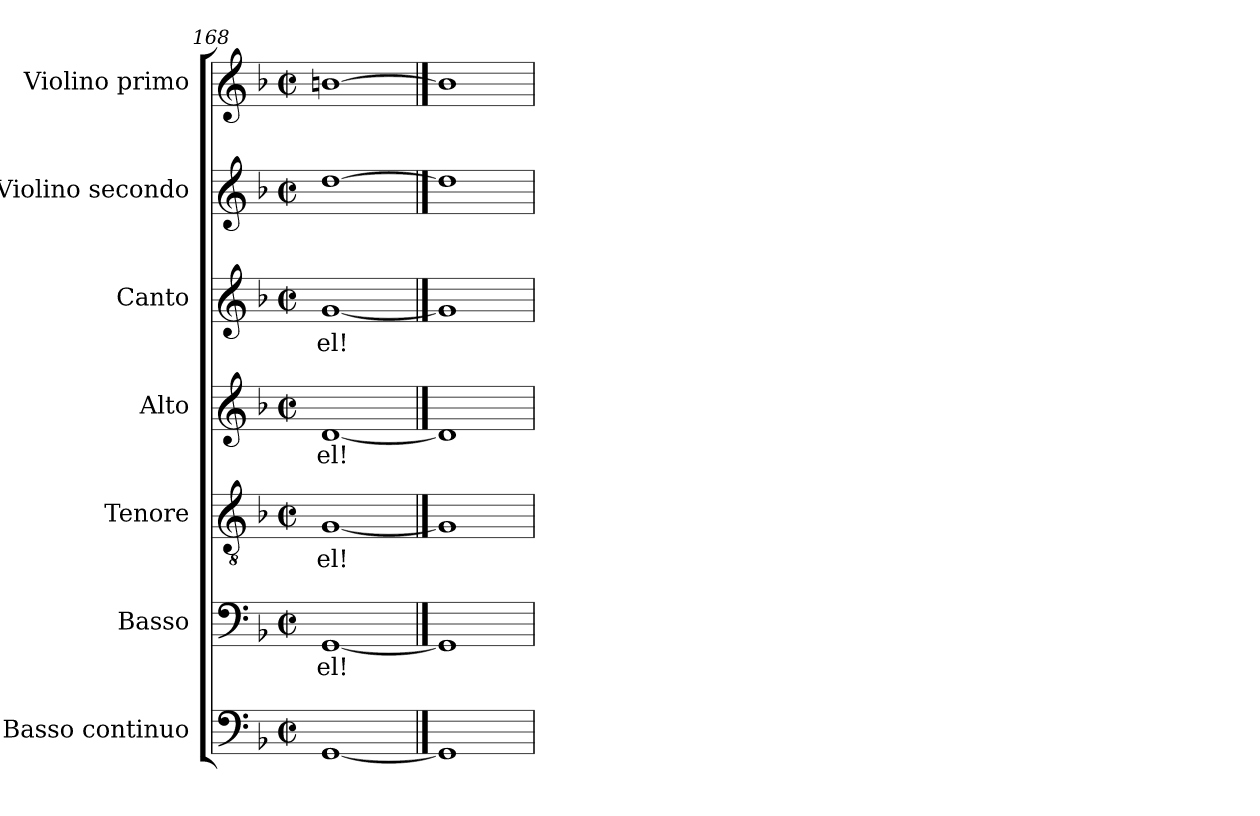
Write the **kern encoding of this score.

**kern	**kern	**text	**kern	**text	**kern	**text	**kern	**text	**kern	**kern
*part7	*part6	*part6	*part5	*part5	*part4	*part4	*part3	*part3	*part2	*part1
*staff7	*staff6	*staff6	*staff5	*staff5	*staff4	*staff4	*staff3	*staff3	*staff2	*staff1
*I"Basso continuo	*I"Basso	*	*I"Tenore	*	*I"Alto	*	*I"Canto	*	*I"Violino secondo	*I"Violino primo
*I'BC	*I'B	*	*I'T	*	*I'A	*	*I'C	*	*I'V2	*I'V1
*clefF4	*clefF4	*	*clefGv2	*	*clefG2	*	*clefG2	*	*clefG2	*clefG2
*k[b-]	*k[b-]	*	*k[b-]	*	*k[b-]	*	*k[b-]	*	*k[b-]	*k[b-]
*F:	*F:	*	*F:	*	*F:	*	*F:	*	*F:	*F:
*M2/2	*M2/2	*	*M2/2	*	*M2/2	*	*M2/2	*	*M2/2	*M2/2
*met(c|)	*met(c|)	*	*met(c|)	*	*met(c|)	*	*met(c|)	*	*met(c|)	*met(c|)
=168	=168	=168	=168	=168	=168	=168	=168	=168	=168	=168
!	!	!LO:LY:b	!	!LO:LY:b	!	!LO:LY:b	!	!LO:LY:b	!	!
[1GG	[1GG	-el!	[1G	-el!	[1d	-el!	[1g	-el!	[1dd	[1bn
==169	==169	==169	==169	==169	==169	==169	==169	==169	==169	==169
1GG]	1GG]	.	1G]	.	1d]	.	1g]	.	1dd]	1b]
=	=	=	=	=	=	=	=	=	=	=
*-	*-	*-	*-	*-	*-	*-	*-	*-	*-	*-
